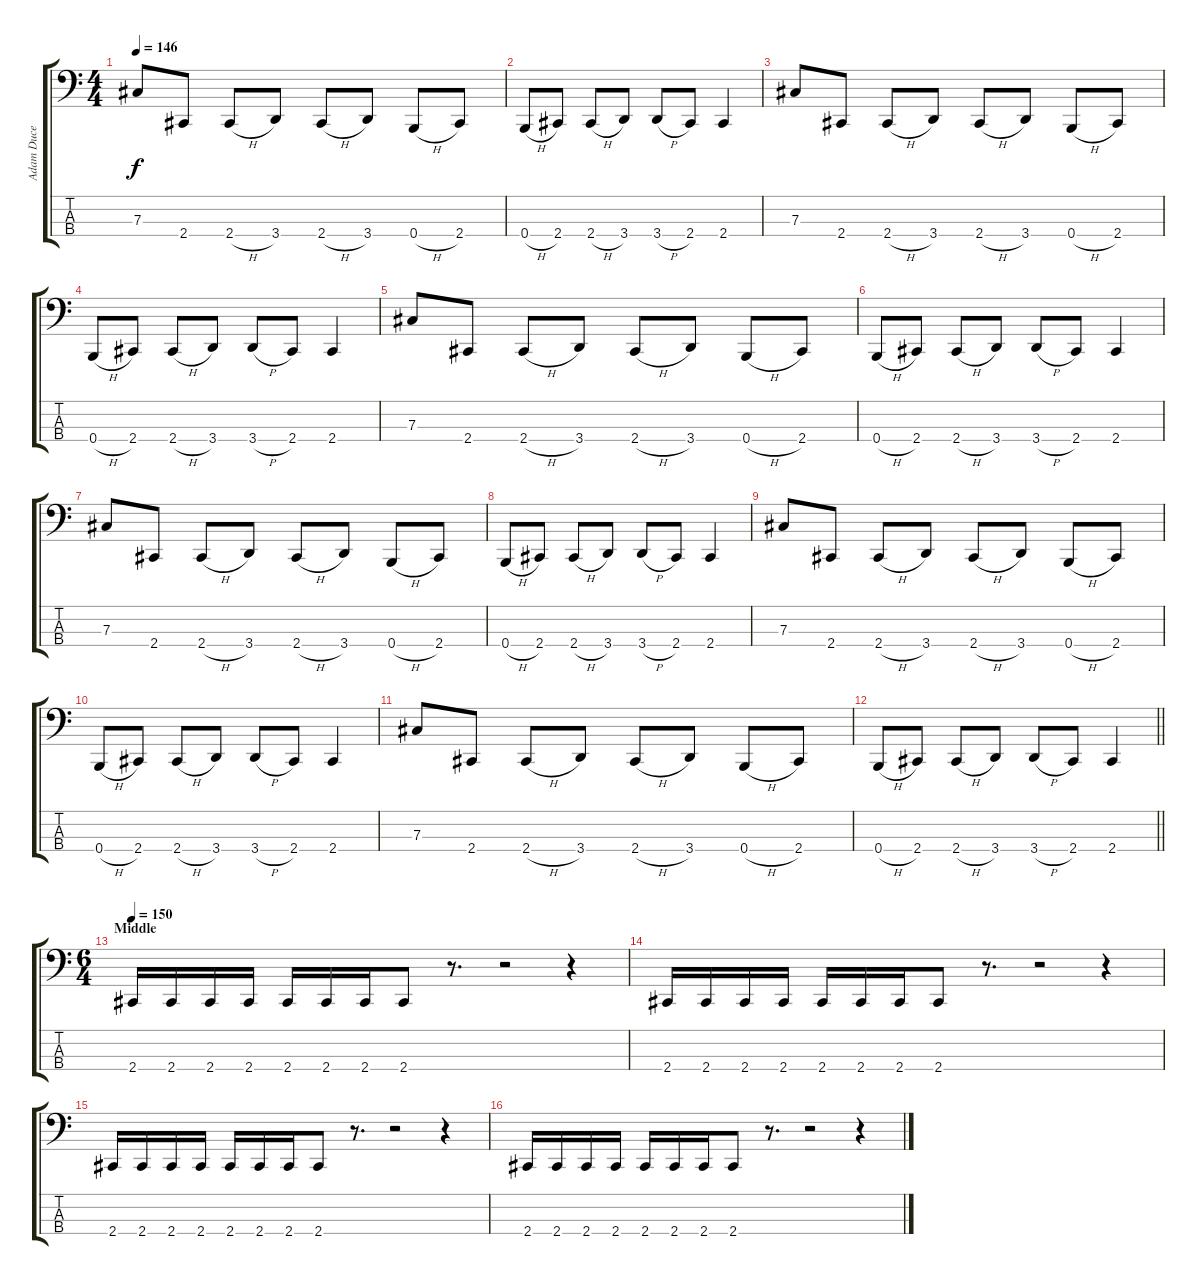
\track ("Adam Duce" "Adam Duce") {instrument electricbassfinger}
\staff {score tabs}
\tuning (E2 B1 Gb1 B0) {hide}
\ts (4 4)
\tempo 146
\clef f4
\ks c
7.3.8{dy f} 2.4.8 2.4{h}.8 3.4.8 2.4{h}.8 3.4.8 0.4{h}.8 2.4.8 |
0.4{h}.8 2.4.8 2.4{h}.8 3.4.8 3.4{h}.8 2.4.8 2.4.4 |
7.3.8 2.4.8 2.4{h}.8 3.4.8 2.4{h}.8 3.4.8 0.4{h}.8 2.4.8 |
0.4{h}.8 2.4.8 2.4{h}.8 3.4.8 3.4{h}.8 2.4.8 2.4.4 |
7.3.8 2.4.8 2.4{h}.8 3.4.8 2.4{h}.8 3.4.8 0.4{h}.8 2.4.8 |
0.4{h}.8 2.4.8 2.4{h}.8 3.4.8 3.4{h}.8 2.4.8 2.4.4 |
7.3.8 2.4.8 2.4{h}.8 3.4.8 2.4{h}.8 3.4.8 0.4{h}.8 2.4.8 |
0.4{h}.8 2.4.8 2.4{h}.8 3.4.8 3.4{h}.8 2.4.8 2.4.4 |
7.3.8 2.4.8 2.4{h}.8 3.4.8 2.4{h}.8 3.4.8 0.4{h}.8 2.4.8 |
0.4{h}.8 2.4.8 2.4{h}.8 3.4.8 3.4{h}.8 2.4.8 2.4.4 |
7.3.8 2.4.8 2.4{h}.8 3.4.8 2.4{h}.8 3.4.8 0.4{h}.8 2.4.8 |
\barLineRight lightlight
0.4{h}.8 2.4.8 2.4{h}.8 3.4.8 3.4{h}.8 2.4.8 2.4.4 |
\ts (6 4)
\section ("" "Middle")
\tempo 150
2.4.16 2.4.16 2.4.16 2.4.16 2.4.16 2.4.16 2.4.16 2.4.8 r.8{d} r.2 r.4 |
2.4.16 2.4.16 2.4.16 2.4.16 2.4.16 2.4.16 2.4.16 2.4.8 r.8{d} r.2 r.4 |
2.4.16 2.4.16 2.4.16 2.4.16 2.4.16 2.4.16 2.4.16 2.4.8 r.8{d} r.2 r.4 |
2.4.16 2.4.16 2.4.16 2.4.16 2.4.16 2.4.16 2.4.16 2.4.8 r.8{d} r.2 r.4
